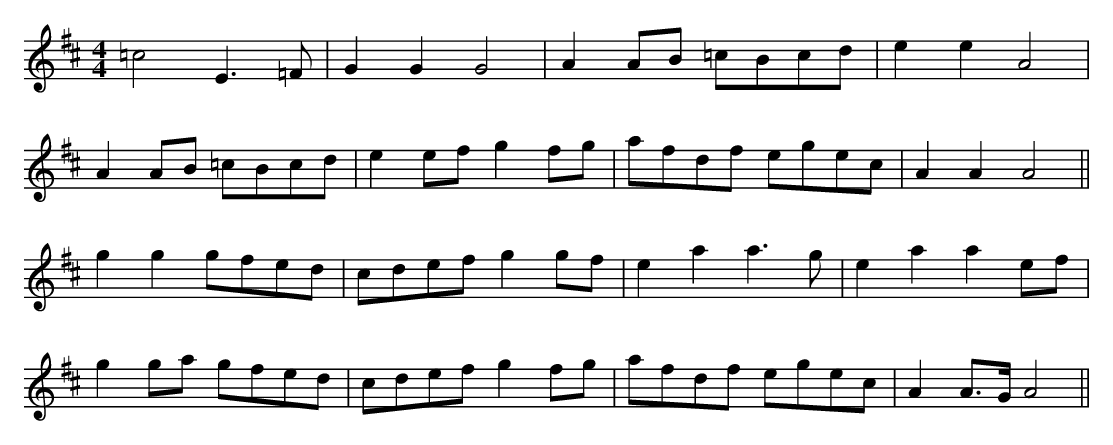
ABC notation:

X:1
M:4/4
K:Amix
=c4 E3=F|G2G2 G4|A2AB =cBcd|e2e2 A4|
A2AB =cBcd|e2ef g2fg|afdf egec|A2A2 A4||
g2g2 gfed|cdef g2gf|e2a2 a3g|e2a2 a2ef|
g2ga gfed|cdef g2fg|afdf egec|A2A>G A4||
